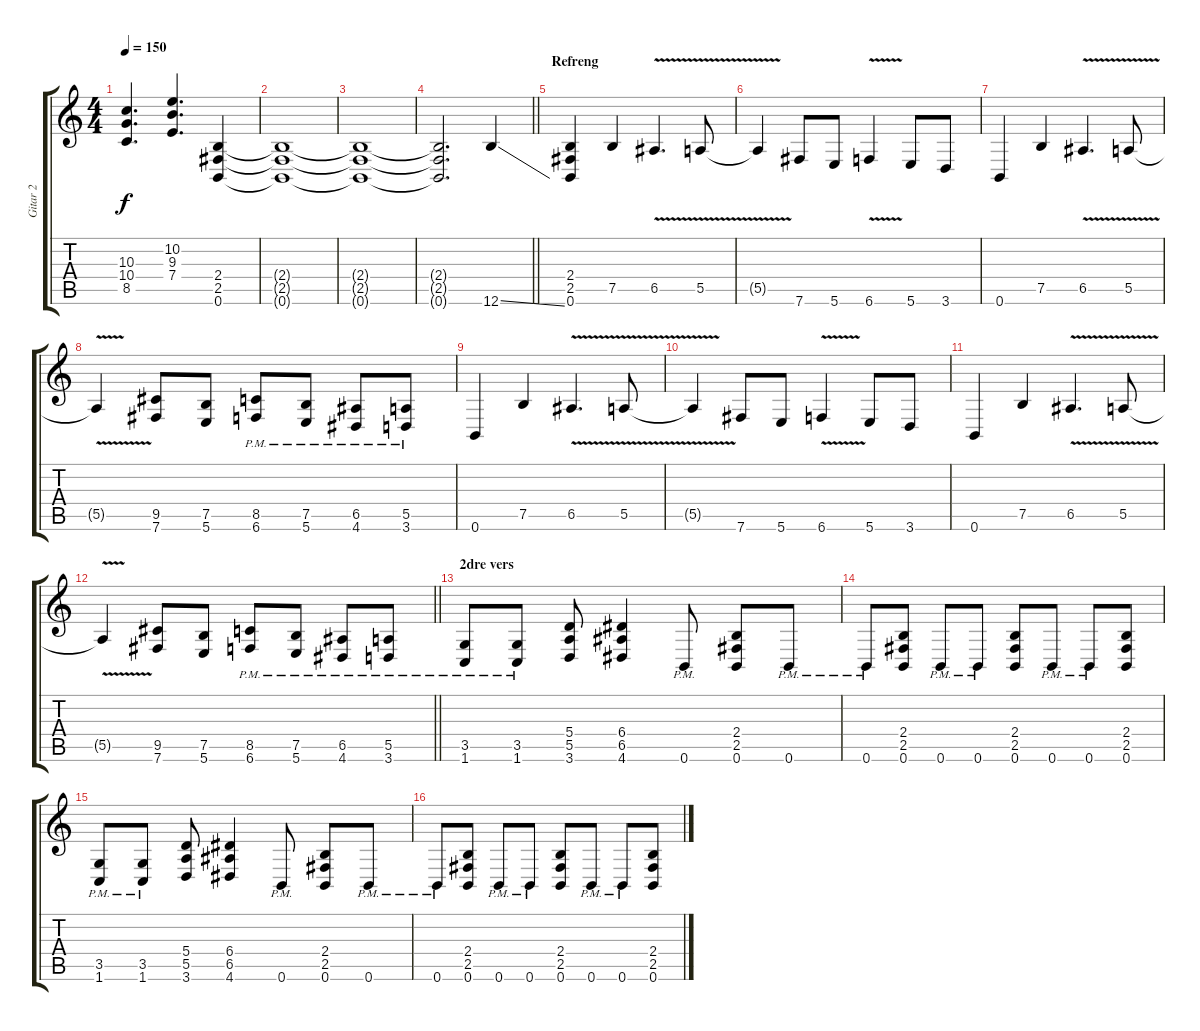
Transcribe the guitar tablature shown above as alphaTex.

\track ("Gitar 2" "Gitar 2") {instrument distortionguitar}
\staff {score tabs}
\tuning (B3 Gb3 D3 A2 E2 B1) {hide}
\ts (4 4)
\tempo 150
\clef g2
\ks c
(10.3 10.4 8.5).4{d dy f} (10.2 9.3 7.4).4{d} (2.4 2.5 0.6).4 |
(2.4{t} 2.5{t} 0.6{t}).1 |
(2.4{t} 2.5{t} 0.6{t}).1 |
\barLineRight lightlight
(2.4{t} 2.5{t} 0.6{t}).2{d} 12.6{ss}.4 |
\section ("" "Refreng")
(2.4 2.5 0.6).4 7.5.4 6.5{v}.4{d} 5.5{v}.8 |
5.5{t}.4 7.6.8 5.6.8 6.6{v}.4 5.6.8 3.6.8 |
0.6.4 7.5.4 6.5{v}.4{d} 5.5{v}.8 |
5.5{t}.4 (9.5 7.6).8 (7.5 5.6).8 (8.5{pm} 6.6{pm}).8 (7.5{pm} 5.6{pm}).8 (6.5{pm} 4.6{pm}).8 (5.5{pm} 3.6{pm}).8 |
0.6.4 7.5.4 6.5{v}.4{d} 5.5{v}.8 |
5.5{t}.4 7.6.8 5.6.8 6.6{v}.4 5.6.8 3.6.8 |
0.6.4 7.5.4 6.5{v}.4{d} 5.5{v}.8 |
\barLineRight lightlight
5.5{t}.4 (9.5 7.6).8 (7.5 5.6).8 (8.5{pm} 6.6{pm}).8 (7.5{pm} 5.6{pm}).8 (6.5{pm} 4.6{pm}).8 (5.5{pm} 3.6{pm}).8 |
\section ("" "2dre vers")
(3.5{pm} 1.6{pm}).8 (3.5{pm} 1.6{pm}).8 (5.4 5.5 3.6).8 (6.4 6.5 4.6).4 0.6{pm}.8 (2.4 2.5 0.6).8 0.6{pm}.8 |
0.6{pm}.8 (2.4 2.5 0.6).8 0.6{pm}.8 0.6{pm}.8 (2.4 2.5 0.6).8 0.6{pm}.8 0.6{pm}.8 (2.4 2.5 0.6).8 |
(3.5{pm} 1.6{pm}).8 (3.5{pm} 1.6{pm}).8 (5.4 5.5 3.6).8 (6.4 6.5 4.6).4 0.6{pm}.8 (2.4 2.5 0.6).8 0.6{pm}.8 |
0.6{pm}.8 (2.4 2.5 0.6).8 0.6{pm}.8 0.6{pm}.8 (2.4 2.5 0.6).8 0.6{pm}.8 0.6{pm}.8 (2.4 2.5 0.6).8
